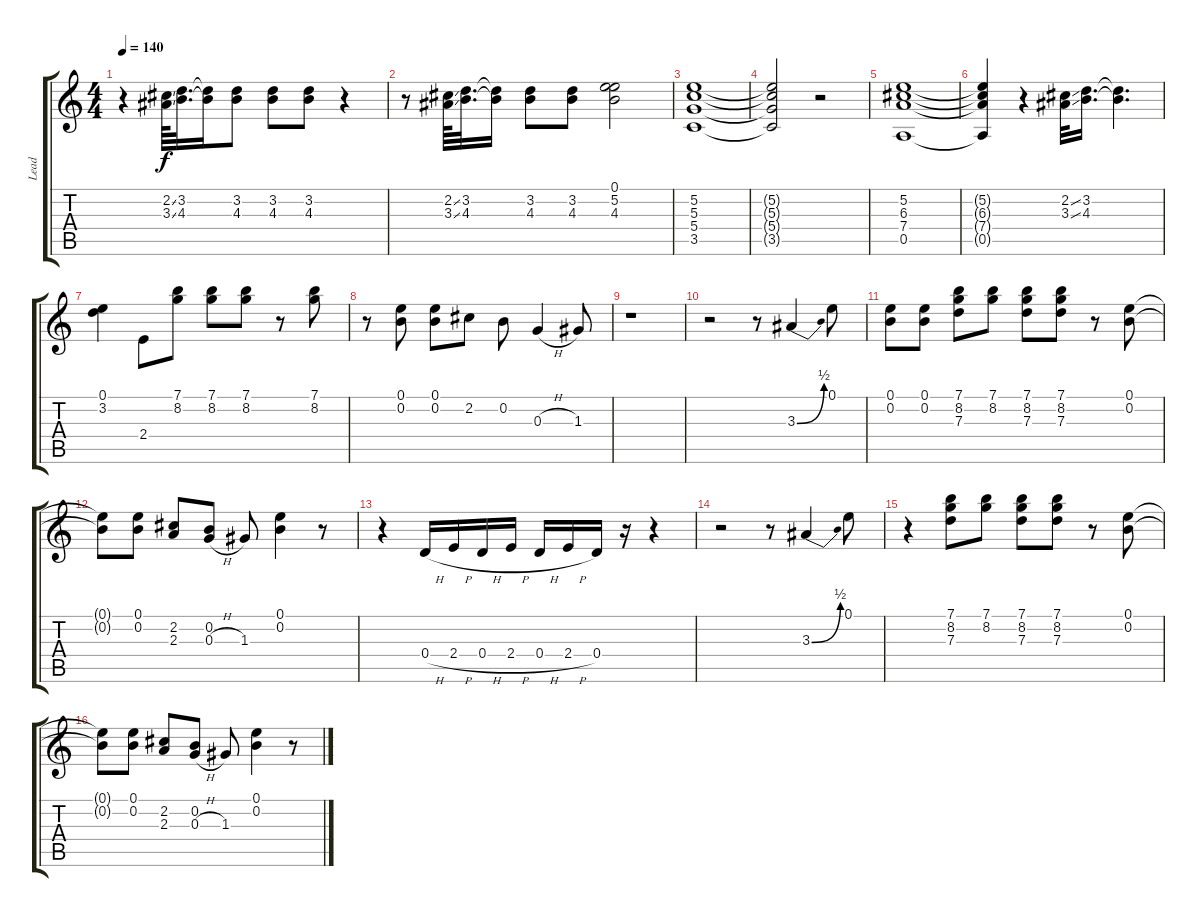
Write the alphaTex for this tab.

\track ("Lead" "Lead") {instrument electricguitarclean}
\staff {score tabs}
\tuning (E4 B3 G3 D3 A2 E2) {hide}
\ts (4 4)
\tempo 140
\clef g2
\ks c
r.4{dy f} (2.2{ss} 3.3{ss}).64 (3.2 4.3).32{d} (3.2{t} 4.3{t}).16 (3.2 4.3).8 (3.2 4.3).8 (3.2 4.3).8 r.4 |
r.8 (2.2{ss} 3.3{ss}).64 (3.2 4.3).32{d} (3.2{t} 4.3{t}).16 (3.2 4.3).8 (3.2 4.3).8 (0.1 5.2 4.3).2 |
(5.2 5.3 5.4 3.5).1 |
(5.2{t} 5.3{t} 5.4{t} 3.5{t}).2 r.2 |
(5.2 6.3 7.4 0.5).1 |
(5.2{t} 6.3{t} 7.4{t} 0.5{t}).4 r.4 (2.2{ss} 3.3{ss}).32 (3.2 4.3).16{d} (3.2{t} 4.3{t}).4{d} |
(0.1 3.2).4 2.4.8 (7.1 8.2).8 (7.1 8.2).8 (7.1 8.2).8 r.8 (7.1 8.2).8 |
r.8 (0.1 0.2).8 (0.1 0.2).8 2.2.8 0.2.8 0.3{h}.4 1.3.8 |
r.1 |
r.2 r.8 3.3{be (bend 0 0 60 2)}.4 0.1.8 |
(0.1 0.2).8 (0.1 0.2).8 (7.1 8.2 7.3).8 (7.1 8.2).8 (7.1 8.2 7.3).8 (7.1 8.2 7.3).8 r.8 (0.1 0.2).8 |
(0.1{t} 0.2{t}).8 (0.1 0.2).8 (2.2 2.3).8 (0.2 0.3{h}).8 1.3.8 (0.1 0.2).4 r.8 |
r.4 0.4{h}.16 2.4{h}.16 0.4{h}.16 2.4{h}.16 0.4{h}.16 2.4{h}.16 0.4.16 r.16 r.4 |
r.2 r.8 3.3{be (bend 0 0 60 2)}.4 0.1.8 |
r.4 (7.1 8.2 7.3).8 (7.1 8.2).8 (7.1 8.2 7.3).8 (7.1 8.2 7.3).8 r.8 (0.1 0.2).8 |
(0.1{t} 0.2{t}).8 (0.1 0.2).8 (2.2 2.3).8 (0.2 0.3{h}).8 1.3.8 (0.1 0.2).4 r.8
